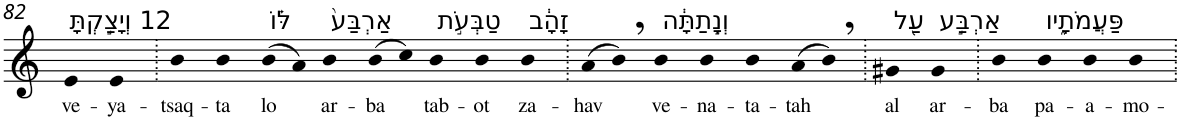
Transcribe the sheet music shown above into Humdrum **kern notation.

**kern	**text
*part1	*part1
*staff1	*staff1
*I"Piano	*
*I'Pno	*
!!LO:PB:g=z
*clefG2	*
*k[]	*
=82	=82
!LO:TX:a:t=12 וְיָצַ֣קְתָּ	!
!	!LO:LY:b
4e	ve-
!	!LO:LY:b
4e	-ya-
=83.	=83.
!	!LO:LY:b
4b	-tsaq-
!	!LO:LY:b
4b	-ta
!LO:TX:a:t=לּ֗וֹ	!
!	!LO:LY:b
(8b	lo
8a)	.
!LO:TX:a:t=אַרְבַּע֙	!
!	!LO:LY:b
4b	ar-
!	!LO:LY:b
(8b	-ba
8cc)	.
!LO:TX:a:t=טַבְּעֹ֣ת	!
!	!LO:LY:b
4b	tab-
!	!LO:LY:b
4b	-ot
!LO:TX:a:t=זָהָ֔ב	!
!	!LO:LY:b
4b	za-
=84.	=84.
!	!LO:LY:b
(8a	-hav
8b,)	.
!LO:TX:a:t=וְנָ֣תַתָּ֔ה	!
!	!LO:LY:b
4b	ve-
!	!LO:LY:b
4b	-na-
!	!LO:LY:b
4b	-ta-
!	!LO:LY:b
(8a	-tah
8b,)	.
=85.	=85.
!LO:TX:a:t=עַ֖ל	!
!	!LO:LY:b
4g#X	al
!LO:TX:a:t=אַרְבַּ֣ע	!
!	!LO:LY:b
4g#	ar-
=86.	=86.
!	!LO:LY:b
4b	-ba
!LO:TX:a:t=פַּעֲמֹתָ֑יו	!
!	!LO:LY:b
4b	pa-
!	!LO:LY:b
4b	-a-
!	!LO:LY:b
4b	-mo-
=.	=.
*-	*-
